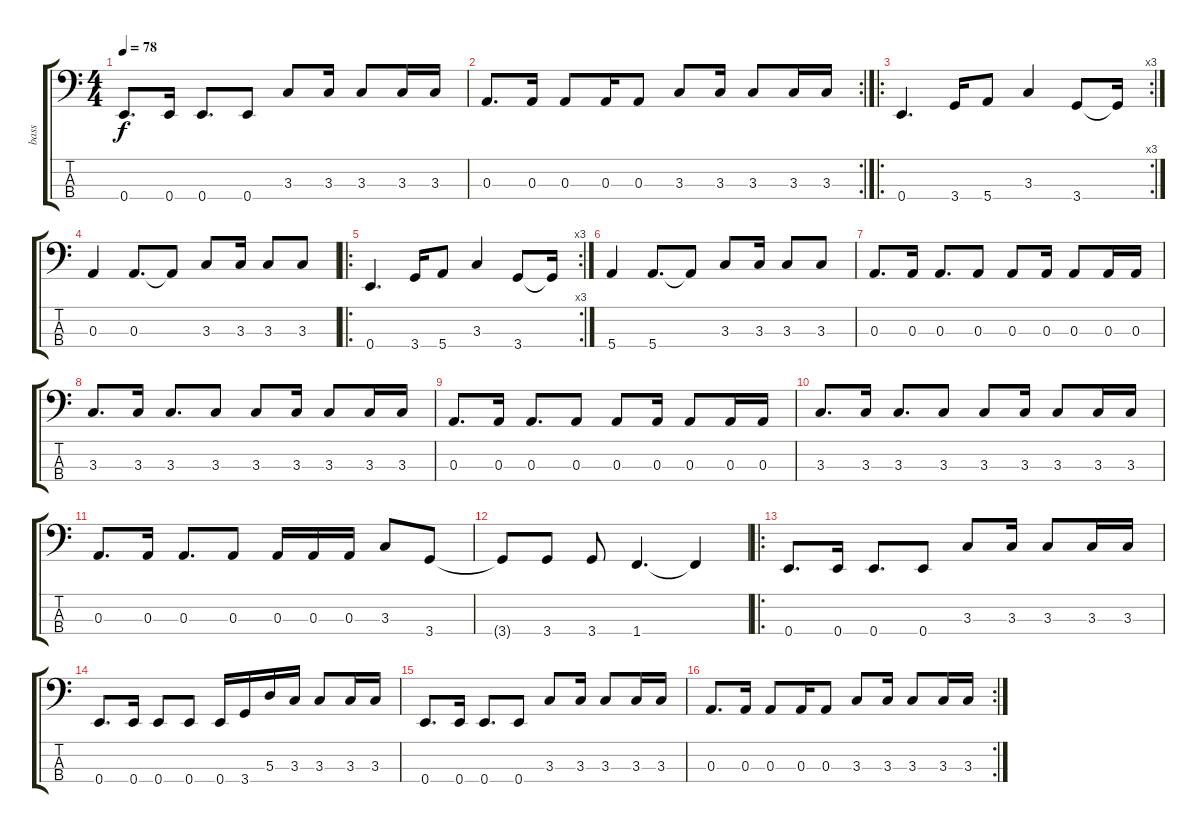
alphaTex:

\track ("bass" "bass") {instrument electricbassfinger}
\staff {score tabs}
\tuning (G2 D2 A1 E1) {hide}
\ts (4 4)
\tempo 78
\clef f4
\ks c
0.4.8{d dy f} 0.4.16 0.4.8{d} 0.4.8 3.3.8 3.3.16 3.3.8 3.3.16 3.3.16 |
\rc 2
0.3.8{d} 0.3.16 0.3.8 0.3.16 0.3.8 3.3.8 3.3.16 3.3.8 3.3.16 3.3.16 |
\ro
\rc 3
0.4.4{d} 3.4.16 5.4.8 3.3.4 3.4.8 3.4{t}.16 |
0.3.4 0.3.8{d} 0.3{t}.8 3.3.8 3.3.16 3.3.8 3.3.8 |
\ro
\rc 3
0.4.4{d} 3.4.16 5.4.8 3.3.4 3.4.8 3.4{t}.16 |
5.4.4 5.4.8{d} 5.4{t}.8 3.3.8 3.3.16 3.3.8 3.3.8 |
0.3.8{d} 0.3.16 0.3.8{d} 0.3.8 0.3.8 0.3.16 0.3.8 0.3.16 0.3.16 |
3.3.8{d} 3.3.16 3.3.8{d} 3.3.8 3.3.8 3.3.16 3.3.8 3.3.16 3.3.16 |
0.3.8{d} 0.3.16 0.3.8{d} 0.3.8 0.3.8 0.3.16 0.3.8 0.3.16 0.3.16 |
3.3.8{d} 3.3.16 3.3.8{d} 3.3.8 3.3.8 3.3.16 3.3.8 3.3.16 3.3.16 |
0.3.8{d} 0.3.16 0.3.8{d} 0.3.8 0.3.16 0.3.16 0.3.16 3.3.8 3.4.8 |
3.4{t}.8 3.4.8 3.4.8 1.4.4{d} 1.4{t}.4 |
\ro
0.4.8{d} 0.4.16 0.4.8{d} 0.4.8 3.3.8 3.3.16 3.3.8 3.3.16 3.3.16 |
0.4.8{d} 0.4.16 0.4.8 0.4.8 0.4.16 3.4.16 5.3.16 3.3.16 3.3.8 3.3.16 3.3.16 |
0.4.8{d} 0.4.16 0.4.8{d} 0.4.8 3.3.8 3.3.16 3.3.8 3.3.16 3.3.16 |
\rc 2
0.3.8{d} 0.3.16 0.3.8 0.3.16 0.3.8 3.3.8 3.3.16 3.3.8 3.3.16 3.3.16
